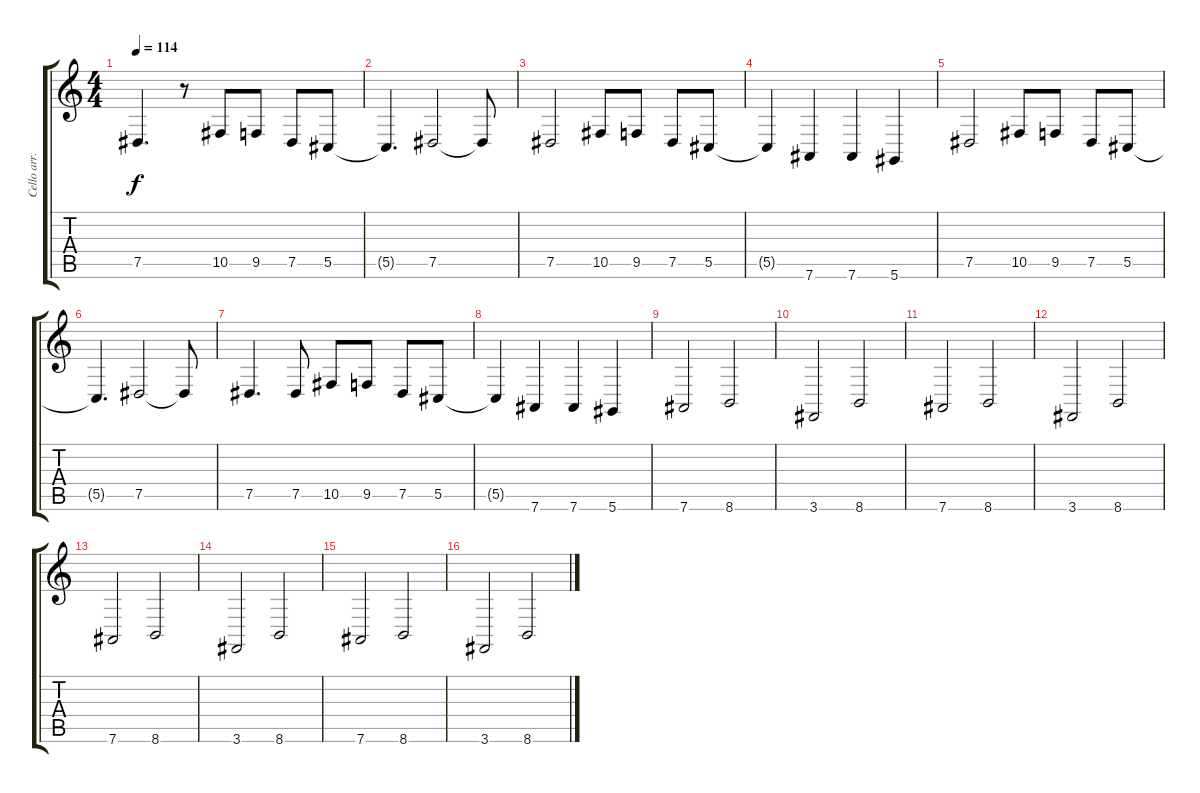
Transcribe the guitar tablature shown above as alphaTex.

\track ("Cello arr. for Guitar" "Cello arr.") {instrument cello}
\staff {score tabs}
\tuning (Eb4 Bb3 Gb3 Db3 Ab2 Eb2) {hide}
\ts (4 4)
\tempo 114
\clef g2
\ks c
7.5.4{d dy f} r.8 10.5.8 9.5.8 7.5.8 5.5.8 |
5.5{t}.4{d} 7.5.2 7.5{t}.8 |
7.5.2 10.5.8 9.5.8 7.5.8 5.5.8 |
5.5{t}.4 7.6.4 7.6.4 5.6.4 |
7.5.2 10.5.8 9.5.8 7.5.8 5.5.8 |
5.5{t}.4{d} 7.5.2 7.5{t}.8 |
7.5.4{d} 7.5.8 10.5.8 9.5.8 7.5.8 5.5.8 |
5.5{t}.4 7.6.4 7.6.4 5.6.4 |
7.6.2 8.6.2 |
3.6.2 8.6.2 |
7.6.2 8.6.2 |
3.6.2 8.6.2 |
7.6.2 8.6.2 |
3.6.2 8.6.2 |
7.6.2 8.6.2 |
3.6.2 8.6.2
